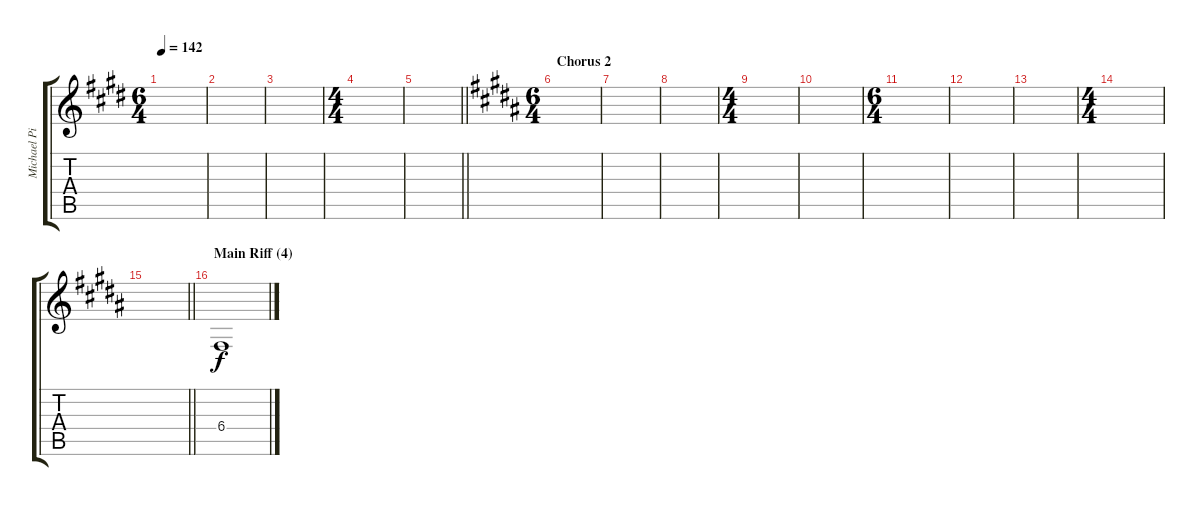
\track ("Michael Pinnella (choir pad)" "Michael Pi") {instrument choiraahs}
\staff {score tabs}
\tuning (D4 A3 F3 C3 G2 D2) {hide}
\ts (6 4)
\tempo 142
\clef g2
\ks c#minor
|
|
|
\ts (4 4)
|
\barLineRight lightlight
|
\ts (6 4)
\section ("" "Chorus 2")
\ks g#minor
|
|
|
\ts (4 4)
|
|
\ts (6 4)
|
|
|
\ts (4 4)
|
\barLineRight lightlight
|
\section ("" "Main Riff (4)")
6.4.1
